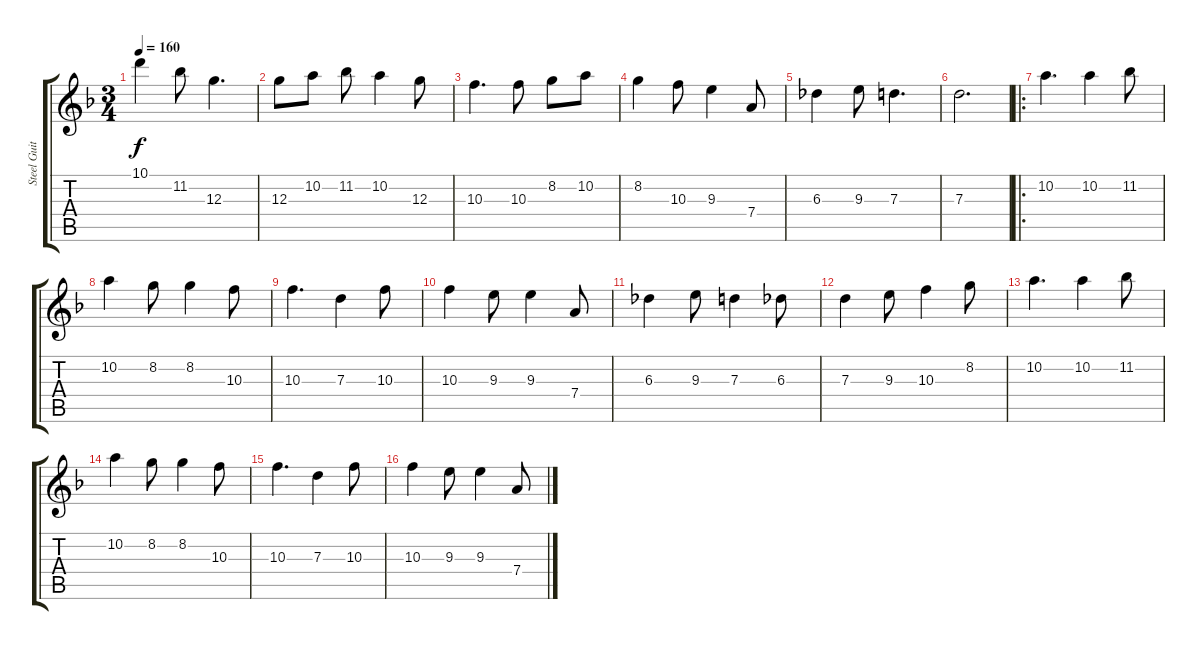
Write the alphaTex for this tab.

\track ("Steel Guitar" "Steel Guit") {instrument acousticguitarsteel}
\staff {score tabs}
\tuning (E4 B3 G3 D3 A2 E2) {hide}
\ts (3 4)
\tempo 160
\clef g2
\ks dminor
10.1.4{dy f} 11.2.8 12.3.4{d} |
12.3.8 10.2.8 11.2.8 10.2.4 12.3.8 |
10.3.4{d} 10.3.8 8.2.8 10.2.8 |
8.2.4 10.3.8 9.3.4 7.4.8 |
6.3.4 9.3.8 7.3.4{d} |
7.3.2{d} |
\ro
10.2.4{d} 10.2.4 11.2.8 |
10.2.4 8.2.8 8.2.4 10.3.8 |
10.3.4{d} 7.3.4 10.3.8 |
10.3.4 9.3.8 9.3.4 7.4.8 |
6.3.4 9.3.8 7.3.4 6.3.8 |
7.3.4 9.3.8 10.3.4 8.2.8 |
10.2.4{d} 10.2.4 11.2.8 |
10.2.4 8.2.8 8.2.4 10.3.8 |
10.3.4{d} 7.3.4 10.3.8 |
10.3.4 9.3.8 9.3.4 7.4.8
